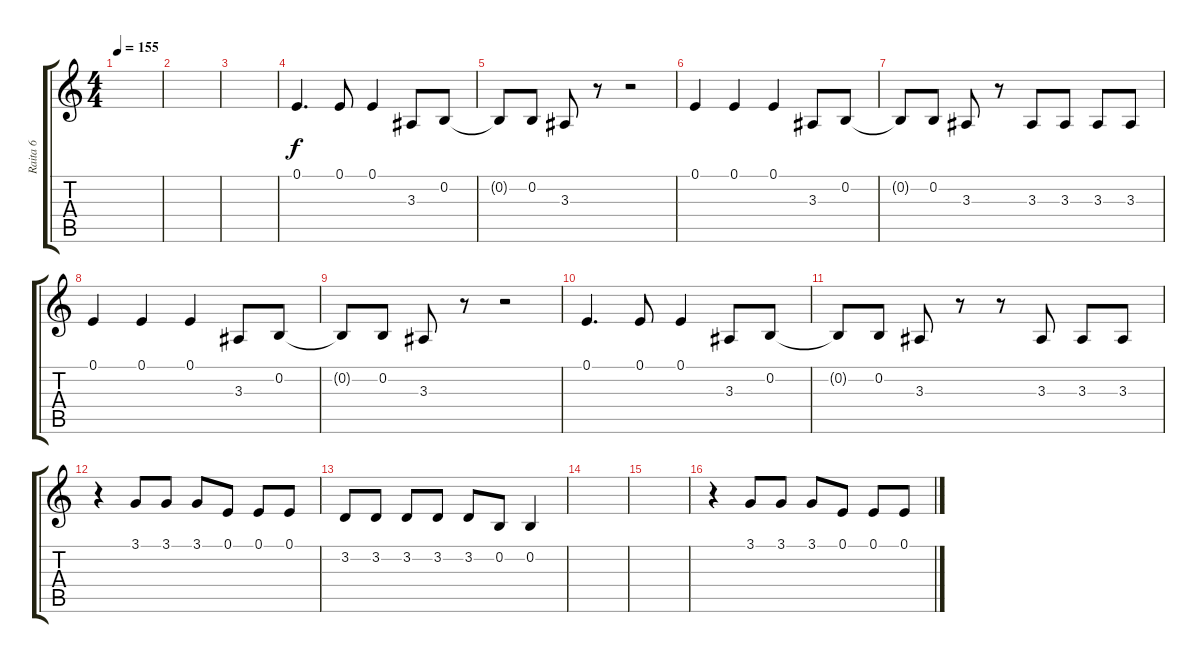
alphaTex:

\track ("Raita 6" "Raita 6") {instrument violin}
\staff {score tabs}
\tuning (E4 B3 G3 D3 A2 E2) {hide}
\ts (4 4)
\tempo 155
\clef g2
\ks c
|
|
|
0.1.4{d} 0.1.8 0.1.4 3.3.8 0.2.8 |
0.2{t}.8 0.2.8 3.3.8 r.8 r.2 |
0.1.4 0.1.4 0.1.4 3.3.8 0.2.8 |
0.2{t}.8 0.2.8 3.3.8 r.8 3.3.8 3.3.8 3.3.8 3.3.8 |
0.1.4 0.1.4 0.1.4 3.3.8 0.2.8 |
0.2{t}.8 0.2.8 3.3.8 r.8 r.2 |
0.1.4{d} 0.1.8 0.1.4 3.3.8 0.2.8 |
0.2{t}.8 0.2.8 3.3.8 r.8 r.8 3.3.8 3.3.8 3.3.8 |
r.4 3.1.8 3.1.8 3.1.8 0.1.8 0.1.8 0.1.8 |
3.2.8 3.2.8 3.2.8 3.2.8 3.2.8 0.2.8 0.2.4 |
|
|
r.4 3.1.8 3.1.8 3.1.8 0.1.8 0.1.8 0.1.8
